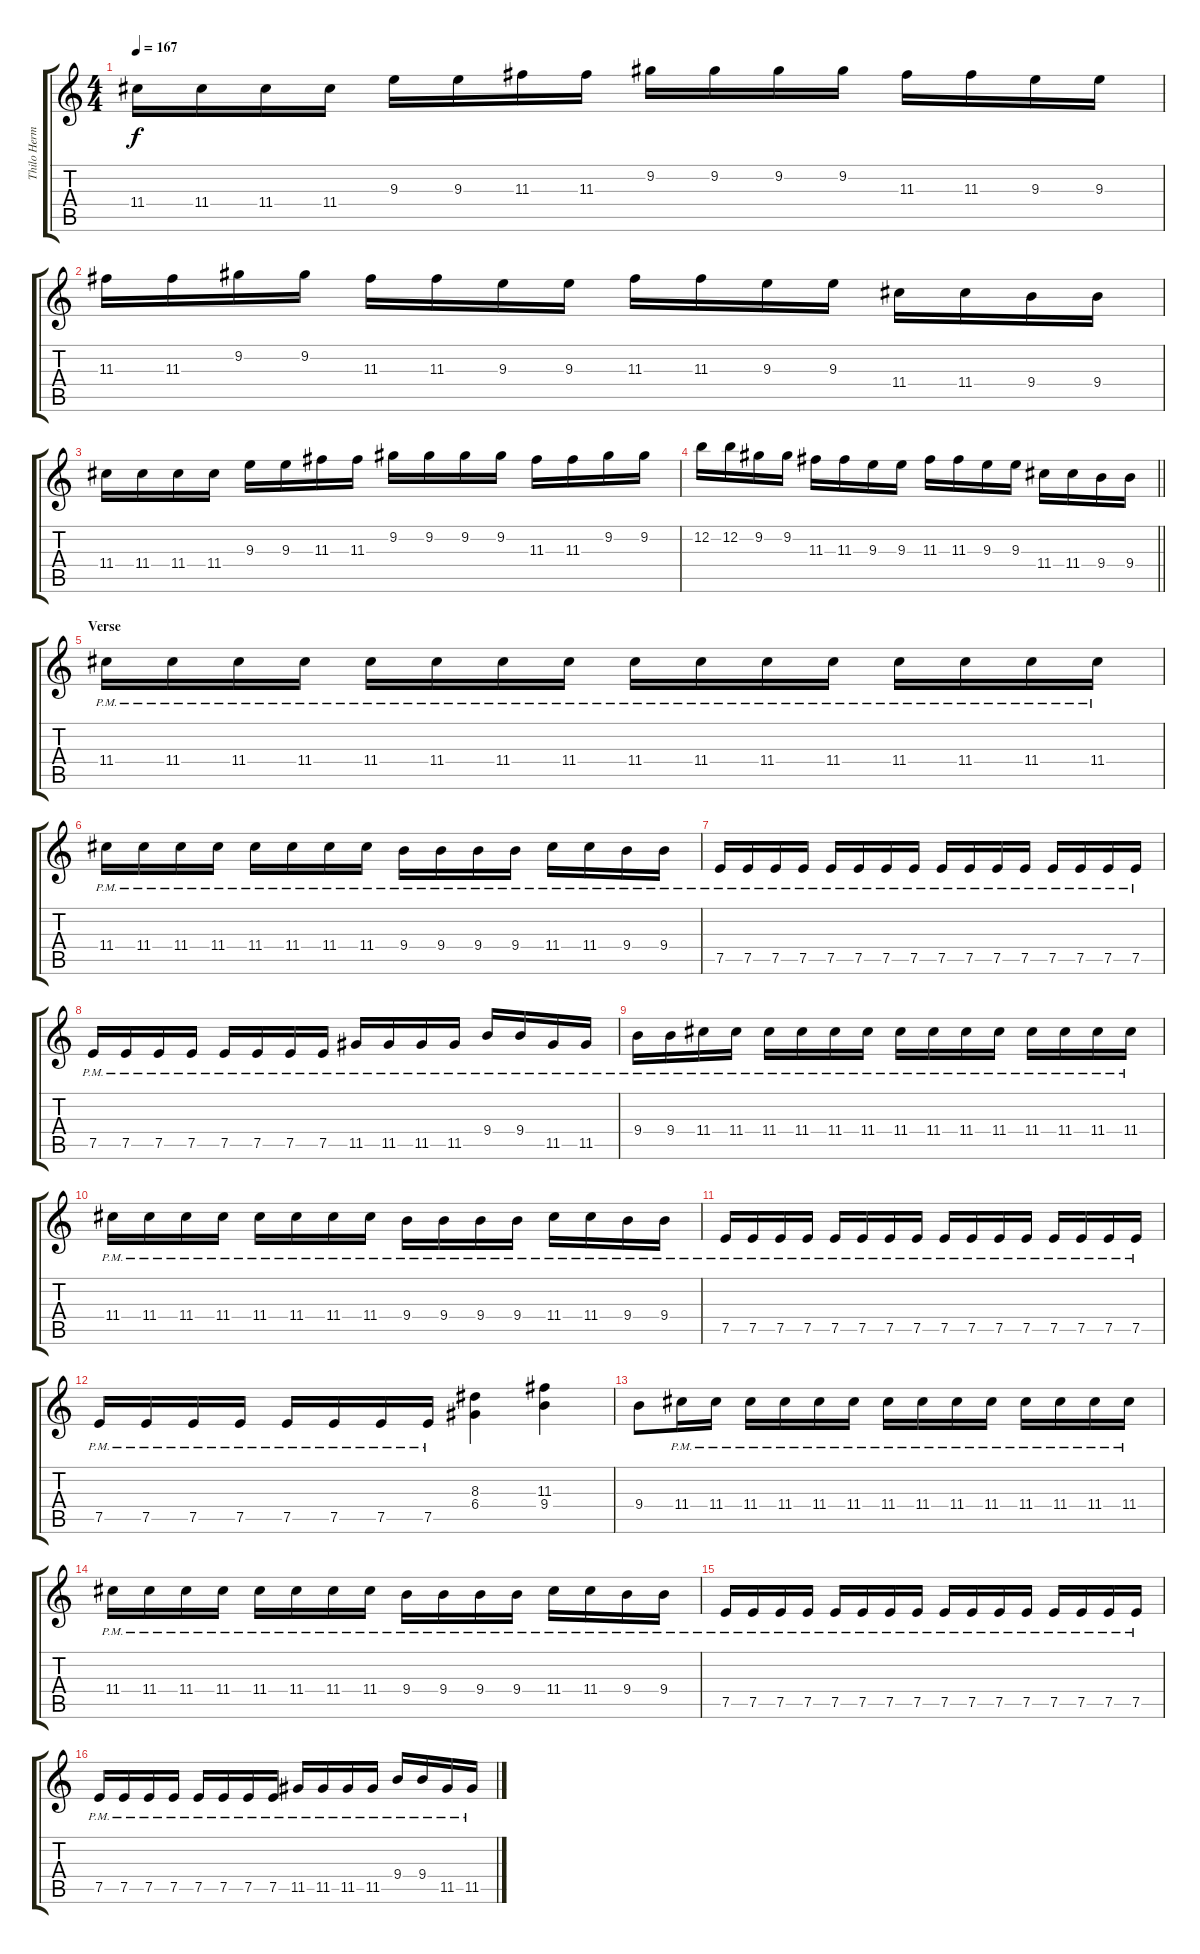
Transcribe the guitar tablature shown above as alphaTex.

\track ("Thilo Hermann" "Thilo Herm") {instrument overdrivenguitar}
\staff {score tabs}
\tuning (E4 B3 G3 D3 A2 E2) {hide}
\ts (4 4)
\tempo 167
\clef g2
\ks c
11.4.16{dy f} 11.4.16 11.4.16 11.4.16 9.3.16 9.3.16 11.3.16 11.3.16 9.2.16 9.2.16 9.2.16 9.2.16 11.3.16 11.3.16 9.3.16 9.3.16 |
11.3.16 11.3.16 9.2.16 9.2.16 11.3.16 11.3.16 9.3.16 9.3.16 11.3.16 11.3.16 9.3.16 9.3.16 11.4.16 11.4.16 9.4.16 9.4.16 |
11.4.16 11.4.16 11.4.16 11.4.16 9.3.16 9.3.16 11.3.16 11.3.16 9.2.16 9.2.16 9.2.16 9.2.16 11.3.16 11.3.16 9.2.16 9.2.16 |
\barLineRight lightlight
12.2.16 12.2.16 9.2.16 9.2.16 11.3.16 11.3.16 9.3.16 9.3.16 11.3.16 11.3.16 9.3.16 9.3.16 11.4.16 11.4.16 9.4.16 9.4.16 |
\section ("" "Verse")
11.4{pm}.16 11.4{pm}.16 11.4{pm}.16 11.4{pm}.16 11.4{pm}.16 11.4{pm}.16 11.4{pm}.16 11.4{pm}.16 11.4{pm}.16 11.4{pm}.16 11.4{pm}.16 11.4{pm}.16 11.4{pm}.16 11.4{pm}.16 11.4{pm}.16 11.4{pm}.16 |
11.4{pm}.16 11.4{pm}.16 11.4{pm}.16 11.4{pm}.16 11.4{pm}.16 11.4{pm}.16 11.4{pm}.16 11.4{pm}.16 9.4{pm}.16 9.4{pm}.16 9.4{pm}.16 9.4{pm}.16 11.4{pm}.16 11.4{pm}.16 9.4{pm}.16 9.4{pm}.16 |
7.5{pm}.16 7.5{pm}.16 7.5{pm}.16 7.5{pm}.16 7.5{pm}.16 7.5{pm}.16 7.5{pm}.16 7.5{pm}.16 7.5{pm}.16 7.5{pm}.16 7.5{pm}.16 7.5{pm}.16 7.5{pm}.16 7.5{pm}.16 7.5{pm}.16 7.5{pm}.16 |
7.5{pm}.16 7.5{pm}.16 7.5{pm}.16 7.5{pm}.16 7.5{pm}.16 7.5{pm}.16 7.5{pm}.16 7.5{pm}.16 11.5{pm}.16 11.5{pm}.16 11.5{pm}.16 11.5{pm}.16 9.4{pm}.16 9.4{pm}.16 11.5{pm}.16 11.5{pm}.16 |
9.4{pm}.16 9.4{pm}.16 11.4{pm}.16 11.4{pm}.16 11.4{pm}.16 11.4{pm}.16 11.4{pm}.16 11.4{pm}.16 11.4{pm}.16 11.4{pm}.16 11.4{pm}.16 11.4{pm}.16 11.4{pm}.16 11.4{pm}.16 11.4{pm}.16 11.4{pm}.16 |
11.4{pm}.16 11.4{pm}.16 11.4{pm}.16 11.4{pm}.16 11.4{pm}.16 11.4{pm}.16 11.4{pm}.16 11.4{pm}.16 9.4{pm}.16 9.4{pm}.16 9.4{pm}.16 9.4{pm}.16 11.4{pm}.16 11.4{pm}.16 9.4{pm}.16 9.4{pm}.16 |
7.5{pm}.16 7.5{pm}.16 7.5{pm}.16 7.5{pm}.16 7.5{pm}.16 7.5{pm}.16 7.5{pm}.16 7.5{pm}.16 7.5{pm}.16 7.5{pm}.16 7.5{pm}.16 7.5{pm}.16 7.5{pm}.16 7.5{pm}.16 7.5{pm}.16 7.5{pm}.16 |
7.5{pm}.16 7.5{pm}.16 7.5{pm}.16 7.5{pm}.16 7.5{pm}.16 7.5{pm}.16 7.5{pm}.16 7.5{pm}.16 (8.3 6.4).4 (11.3 9.4).4 |
9.4.8 11.4{pm}.16 11.4{pm}.16 11.4{pm}.16 11.4{pm}.16 11.4{pm}.16 11.4{pm}.16 11.4{pm}.16 11.4{pm}.16 11.4{pm}.16 11.4{pm}.16 11.4{pm}.16 11.4{pm}.16 11.4{pm}.16 11.4{pm}.16 |
11.4{pm}.16 11.4{pm}.16 11.4{pm}.16 11.4{pm}.16 11.4{pm}.16 11.4{pm}.16 11.4{pm}.16 11.4{pm}.16 9.4{pm}.16 9.4{pm}.16 9.4{pm}.16 9.4{pm}.16 11.4{pm}.16 11.4{pm}.16 9.4{pm}.16 9.4{pm}.16 |
7.5{pm}.16 7.5{pm}.16 7.5{pm}.16 7.5{pm}.16 7.5{pm}.16 7.5{pm}.16 7.5{pm}.16 7.5{pm}.16 7.5{pm}.16 7.5{pm}.16 7.5{pm}.16 7.5{pm}.16 7.5{pm}.16 7.5{pm}.16 7.5{pm}.16 7.5{pm}.16 |
7.5{pm}.16 7.5{pm}.16 7.5{pm}.16 7.5{pm}.16 7.5{pm}.16 7.5{pm}.16 7.5{pm}.16 7.5{pm}.16 11.5{pm}.16 11.5{pm}.16 11.5{pm}.16 11.5{pm}.16 9.4{pm}.16 9.4{pm}.16 11.5{pm}.16 11.5{pm}.16
